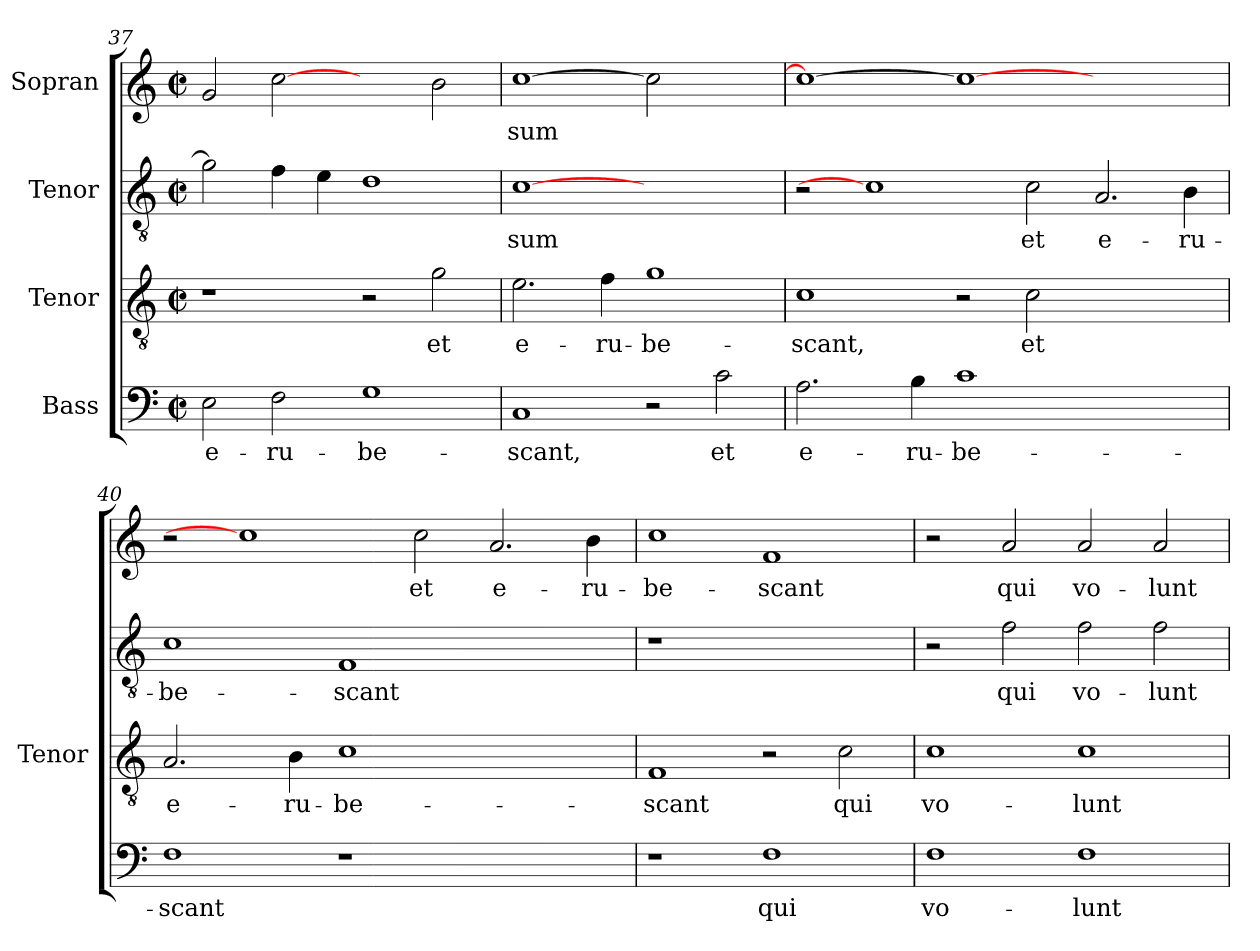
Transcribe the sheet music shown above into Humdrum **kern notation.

**kern	**text	**kern	**text	**kern	**text	**kern	**text
*part4	*part4	*part3	*part3	*part2	*part2	*part1	*part1
*staff4	*staff4	*staff3	*staff3	*staff2	*staff2	*staff1	*staff1
*I"Bass	*	*I"Tenor	*	*I"Tenor	*	*I"Sopran	*
*	*	*I'Tenor	*	*	*	*	*
*clefF4	*	*clefGv2	*	*clefGv2	*	*clefG2	*
*	*	*ITrd7c12	*	*ITrd7c12	*	*	*
*k[]	*	*k[]	*	*k[]	*	*k[]	*
*M2/2	*	*M2/2	*	*M2/2	*	*M2/2	*
*met(c|)	*	*met(c|)	*	*met(c|)	*	*met(c|)	*
=37	=37	=37	=37	=37	=37	=37	=37
!	!LO:LY:b:color=#000000	!	!	!	!	!	!
2Ei\	e-	1r	.	2Gi\]	.	2gi/	.
!	!LO:LY:b:color=#000000	!	!	!	!	!	!
2Fi\	-ru-	.	.	4Fi\	.	[2cci	.
.	.	.	.	4Ei\	.	.	.
!	!LO:LY:b:color=#000000	!	!	!	!	!	!
1Gi	-be-	2r	.	1Di	.	2ryy	.
!	!	!	!LO:LY:b:color=#000000	!	!	!	!
.	.	2Gi\	et	.	.	2bi\	.
=38	=38	=38	=38	=38	=38	=38	=38
!	!LO:LY:b:color=#000000	!	!	!	!	!	!
!	!	!	!LO:LY:b:color=#000000	!	!	!	!
!	!	!	!	!	!LO:LY:b:color=#000000	!	!
!	!	!	!	!	!	!	!LO:LY:b:color=#000000
1Ci	-scant,	2.Ei\	e-	[1Ci	-sum	[>1cci	-sum
!	!	!	!LO:LY:b:color=#000000	!	!	!	!
.	.	4Fi\	-ru-	.	.	.	.
!	!	!	!LO:LY:b:color=#000000	!	!	!	!
2r	.	1Gi	-be-	1ryy	.	2cci]	.
!	!LO:LY:b:color=#000000	!	!	!	!	!	!
2ci\	et	.	.	.	.	2ryy	.
=39	=39	=39	=39	=39	=39	=39	=39
!	!LO:LY:b:color=#000000	!	!	!	!	!	!
!	!	!	!LO:LY:b:color=#000000	!	!	!	!
2.Ai\	e-	1Ci	-scant,	2r	.	1cci_>	.
.	.	.	.	1Ci]	.	.	.
!	!LO:LY:b:color=#000000	!	!	!	!	!	!
4Bi\	-ru-	.	.	.	.	.	.
!	!LO:LY:b:color=#000000	!	!	!	!	!	!
1ci	-be-	2r	.	.	.	1cci_	.
!	!	!	!LO:LY:b:color=#000000	!	!	!	!
!	!	!	!	!	!LO:LY:b:color=#000000	!	!
.	.	2Ci\	et	2Ci\	et	.	.
!	!	!	!	!	!LO:LY:b:color=#000000	!	!
1ryy	.	1ryy	.	2.AAi/	e-	1ryy	.
!	!	!	!	!	!LO:LY:b:color=#000000	!	!
.	.	.	.	4BBi\	-ru-	.	.
=40	=40	=40	=40	=40	=40	=40	=40
!	!LO:LY:b:color=#000000	!	!	!	!	!	!
!	!	!	!LO:LY:b:color=#000000	!	!	!	!
!	!	!	!	!	!LO:LY:b:color=#000000	!	!
1Fi	-scant	2.AAi/	e-	1Ci	-be-	2r	.
.	.	.	.	.	.	1cci]	.
!	!	!	!LO:LY:b:color=#000000	!	!	!	!
.	.	4BBi\	-ru-	.	.	.	.
!	!	!	!LO:LY:b:color=#000000	!	!	!	!
!	!	!	!	!	!LO:LY:b:color=#000000	!	!
1r	.	1Ci	-be-	1FFi	-scant	.	.
!	!	!	!	!	!	!	!LO:LY:b:color=#000000
.	.	.	.	.	.	2cci\	et
!	!	!	!	!	!	!	!LO:LY:b:color=#000000
1ryy	.	1ryy	.	1ryy	.	2.ai/	e-
!	!	!	!	!	!	!	!LO:LY:b:color=#000000
.	.	.	.	.	.	4bi\	-ru-
=41	=41	=41	=41	=41	=41	=41	=41
!	!	!	!LO:LY:b:color=#000000	!LO:N:vis=1	!	!	!
!	!	!	!	!	!	!	!LO:LY:b:color=#000000
1r	.	1FFi	-scant	1r	.	1cci	-be-
!	!LO:LY:b:color=#000000	!	!	!	!	!	!
!	!	!	!	!	!	!	!LO:LY:b:color=#000000
1Fi	qui	2r	.	1ryy	.	1fi	-scant
!	!	!	!LO:LY:b:color=#000000	!	!	!	!
.	.	2Ci\	qui	.	.	.	.
!!LO:LB:g=z
=42	=42	=42	=42	=42	=42	=42	=42
!	!LO:LY:b:color=#000000	!	!	!	!	!	!
!	!	!	!LO:LY:b:color=#000000	!	!	!	!
1Fi	vo-	1Ci	vo-	2r	.	2r	.
!	!	!	!	!	!LO:LY:b:color=#000000	!	!
!	!	!	!	!	!	!	!LO:LY:b:color=#000000
.	.	.	.	2Fi\	qui	2ai/	qui
!	!LO:LY:b:color=#000000	!	!	!	!	!	!
!	!	!	!LO:LY:b:color=#000000	!	!	!	!
!	!	!	!	!	!LO:LY:b:color=#000000	!	!
!	!	!	!	!	!	!	!LO:LY:b:color=#000000
1Fi	-lunt	1Ci	-lunt	2Fi\	vo-	2ai/	vo-
!	!	!	!	!	!LO:LY:b:color=#000000	!	!
!	!	!	!	!	!	!	!LO:LY:b:color=#000000
.	.	.	.	2Fi\	-lunt	2ai/	-lunt
=	=	=	=	=	=	=	=
*-	*-	*-	*-	*-	*-	*-	*-
